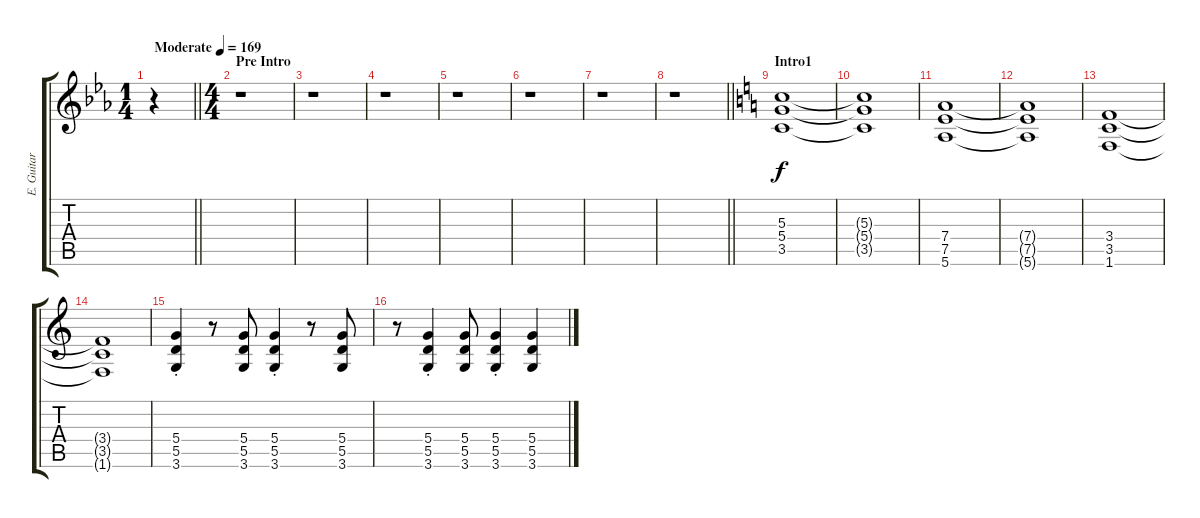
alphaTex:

\track ("E. Guitar II" "E. Guitar ") {instrument overdrivenguitar}
\staff {score tabs}
\tuning (E4 B3 G3 D3 A2 E2) {hide}
\ts (1 4)
\tempo (169 "Moderate")
\clef g2
\barLineRight lightlight
\ks eb
r.4{dy f instrument overdrivenguitar} |
\ts (4 4)
\section ("" "Pre Intro")
r.1 |
r.1 |
r.1 |
r.1 |
r.1 |
r.1 |
\barLineRight lightlight
r.1 |
\section ("" "Intro1")
\ks c
(5.3 5.4 3.5).1 |
(5.3{t} 5.4{t} 3.5{t}).1 |
(7.4 7.5 5.6).1 |
(7.4{t} 7.5{t} 5.6{t}).1 |
(3.4 3.5 1.6).1 |
(3.4{t} 3.5{t} 1.6{t}).1 |
(5.4{st} 5.5{st} 3.6{st}).4 r.8 (5.4 5.5 3.6).8 (5.4{st} 5.5{st} 3.6{st}).4 r.8 (5.4 5.5 3.6).8 |
r.8 (5.4{st} 5.5{st} 3.6{st}).4 (5.4 5.5 3.6).8 (5.4{st} 5.5{st} 3.6{st}).4 (5.4 5.5 3.6).4
